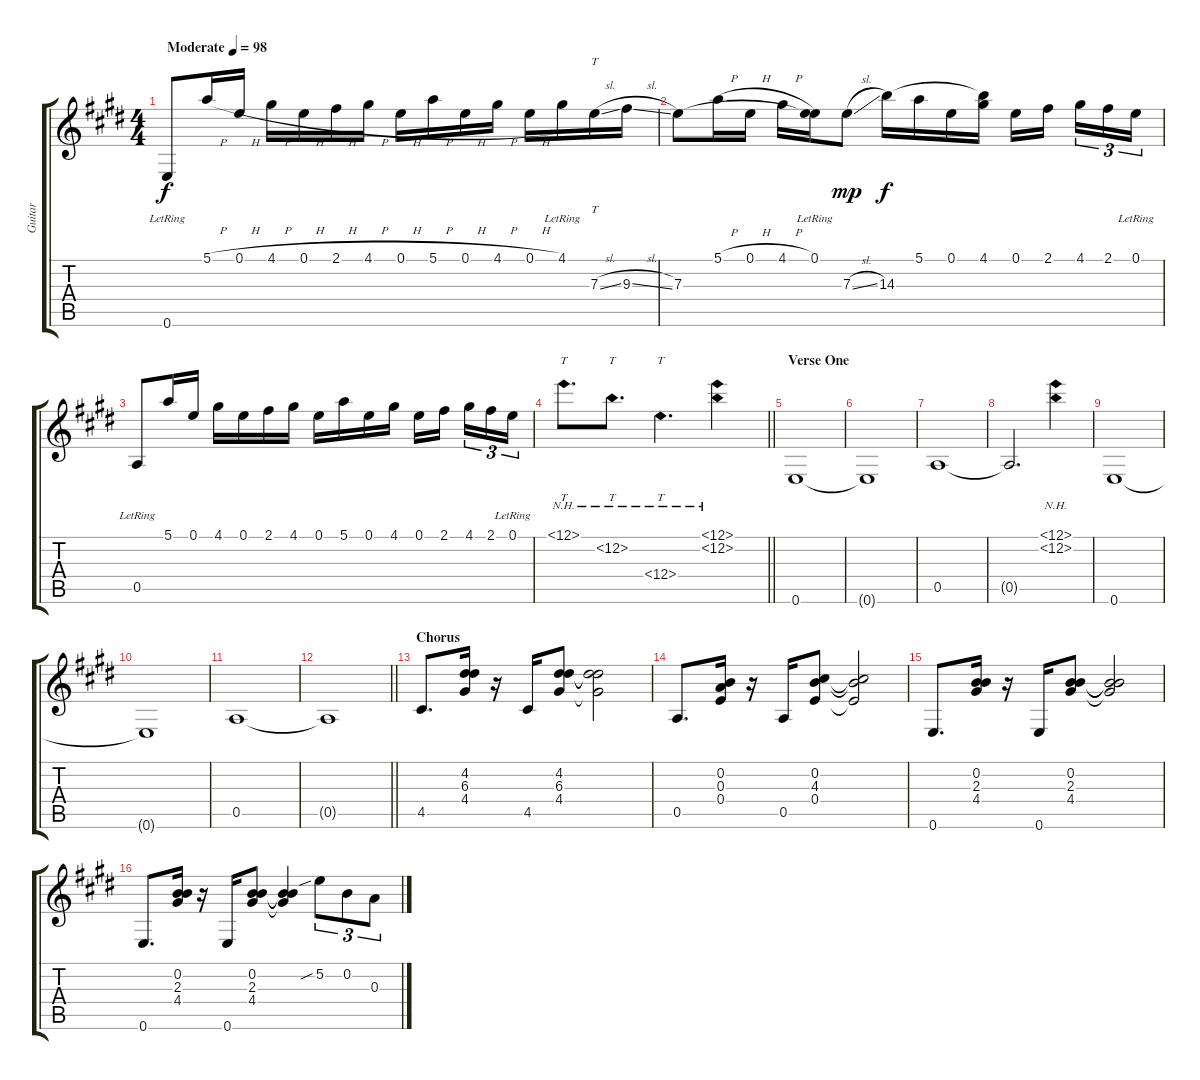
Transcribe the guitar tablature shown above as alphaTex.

\track ("Guitar" "Guitar") {instrument acousticguitarsteel}
\staff {score tabs}
\tuning (E4 B3 A3 E3 A2 E2) {hide}
\ts (4 4)
\tempo (98 "Moderate")
\clef g2
\ks e
0.6{lr}.8{dy f instrument acousticguitarsteel} 5.1{h}.16 0.1{h}.16 4.1{h}.16 0.1{h}.16 2.1{h}.16 4.1{h}.16 0.1{h}.16 5.1{h}.16 0.1{h}.16 4.1{h}.16 0.1{h}.16 4.1{lr}.16 7.3{sl}.16{tt} 9.3{sl}.16 |
7.3.8 5.1{h}.16 0.1{h}.16 4.1{h}.16 (0.1{lr} 7.3{t}).16 7.3{sl}.8{dy mp} 14.3.16{dy f} 5.1.16 0.1.16 (4.1 14.3{t}).16 0.1.16 2.1.16{beam splitsecondary} 4.1.16{tu (3 2)} 2.1.16{tu (3 2)} 0.1{lr}.16{tu (3 2)} |
0.5{lr}.8 5.1.16 0.1.16 4.1.16 0.1.16 2.1.16 4.1.16 0.1.16 5.1.16 0.1.16 4.1.16 0.1.16 2.1.16{beam splitsecondary} 4.1.16{tu (3 2)} 2.1.16{tu (3 2)} 0.1{lr}.16{tu (3 2)} |
\barLineRight lightlight
12.1{nh}.8{tt d} 12.2{nh}.8{tt d} 12.4{nh}.4{tt d} (12.1{nh} 12.2{nh}).4 |
\section ("" "Verse One")
0.6.1 |
0.6{t}.1 |
0.5.1 |
0.5{t}.2{d} (12.1{nh} 12.2{nh}).4 |
0.6.1 |
0.6{t}.1 |
0.5.1 |
\barLineRight lightlight
0.5{t}.1 |
\section ("" "Chorus")
4.5.8{d} (4.2 6.3 4.4).16 r.16 4.5.16 (4.2 6.3 4.4).8 (4.2{t} 6.3{t} 4.4{t}).2 |
0.5.8{d} (0.2 0.3 0.4).16 r.16 0.5.16 (0.2 4.3 0.4).8 (0.2{t} 4.3{t} 0.4{t}).2 |
0.6.8{d} (0.2 2.3 4.4).16 r.16 0.6.16 (0.2 2.3 4.4).8 (0.2{t} 2.3{t} 4.4{t}).2 |
0.6.8{d} (0.2 2.3 4.4).16 r.16 0.6.16 (0.2 2.3 4.4).8 (0.2{t} 2.3{t} 4.4{t}).4 5.2{sib}.8{tu (3 2)} 0.2.8{tu (3 2)} 0.3.8{tu (3 2)}
